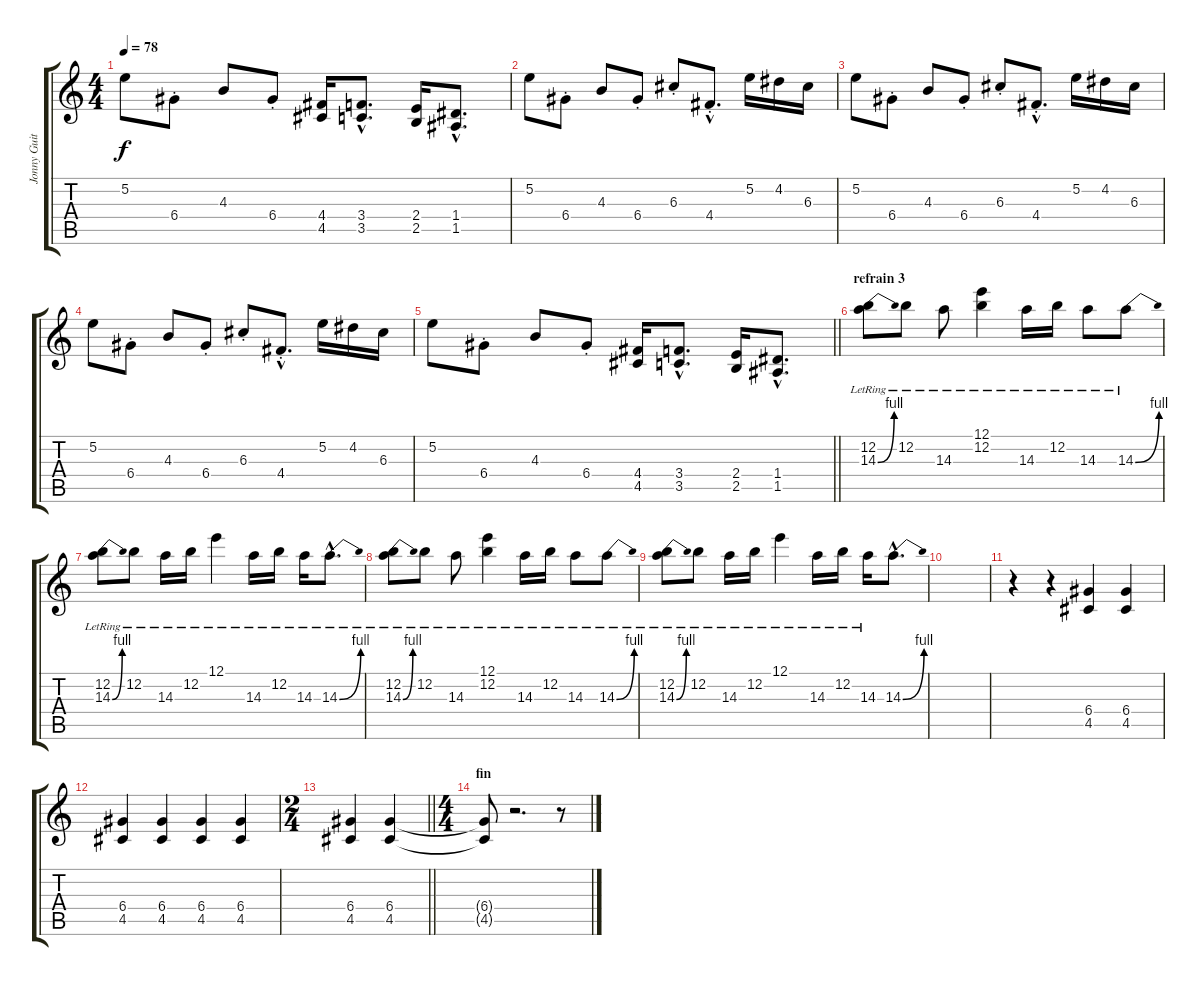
\track ("Jonny Guitar" "Jonny Guit") {instrument overdrivenguitar}
\staff {score tabs}
\tuning (E4 B3 G3 D3 A2 E2) {hide}
\ts (4 4)
\tempo 78
\clef g2
\ks c
5.2.8{dy f} 6.4{st}.8 4.3.8 6.4{st}.8 (4.4 4.5).16 (3.4{hac} 3.5{hac}).8{d} (2.4 2.5).16 (1.4{hac} 1.5{hac}).8{d} |
5.2.8 6.4{st}.8 4.3.8 6.4{st}.8 6.3{st}.8 4.4{hac st}.8{d} 5.2.16 4.2.16 6.3.16 |
5.2.8 6.4{st}.8 4.3.8 6.4{st}.8 6.3{st}.8 4.4{hac st}.8{d} 5.2.16 4.2.16 6.3.16 |
5.2.8 6.4{st}.8 4.3.8 6.4{st}.8 6.3{st}.8 4.4{hac st}.8{d} 5.2.16 4.2.16 6.3.16 |
\barLineRight lightlight
5.2.8 6.4{st}.8 4.3.8 6.4{st}.8 (4.4 4.5).16 (3.4{hac} 3.5{hac}).8{d} (2.4 2.5).16 (1.4{hac} 1.5{hac}).8{d} |
\section ("" "refrain 3")
(12.2{lr} 14.3{be (bend 0 0 60 4) lr}).8 12.2{lr}.8 14.3{lr}.8 (12.1{lr} 12.2{lr}).4 14.3{lr}.16 12.2{lr}.16 14.3{lr}.8 14.3{be (bend 0 0 60 4) lr}.8 |
(12.2{lr} 14.3{be (bend 0 0 60 4) lr}).8 12.2{lr}.8 14.3{lr}.16 12.2{lr}.16 12.1{lr}.4 14.3{lr}.16 12.2{lr}.16 14.3{lr}.16 14.3{be (bend 0 0 60 4) hac lr}.8{d} |
(12.2{lr} 14.3{be (bend 0 0 60 4) lr}).8 12.2{lr}.8 14.3{lr}.8 (12.1{lr} 12.2{lr}).4 14.3{lr}.16 12.2{lr}.16 14.3{lr}.8 14.3{be (bend 0 0 60 4) lr}.8 |
(12.2{lr} 14.3{be (bend 0 0 60 4) lr}).8 12.2{lr}.8 14.3{lr}.16 12.2{lr}.16 12.1{lr}.4 14.3{lr}.16 12.2{lr}.16 14.3{lr}.16 14.3{be (bend 0 0 60 4) hac}.8{d} |
|
r.4 r.4 (6.4 4.5).4 (6.4 4.5).4 |
(6.4 4.5).4 (6.4 4.5).4 (6.4 4.5).4 (6.4 4.5).4 |
\ts (2 4)
\barLineRight lightlight
(6.4 4.5).4 (6.4 4.5).4 |
\ts (4 4)
\section ("" "fin")
(6.4{t} 4.5{t}).8 r.2{d} r.8
